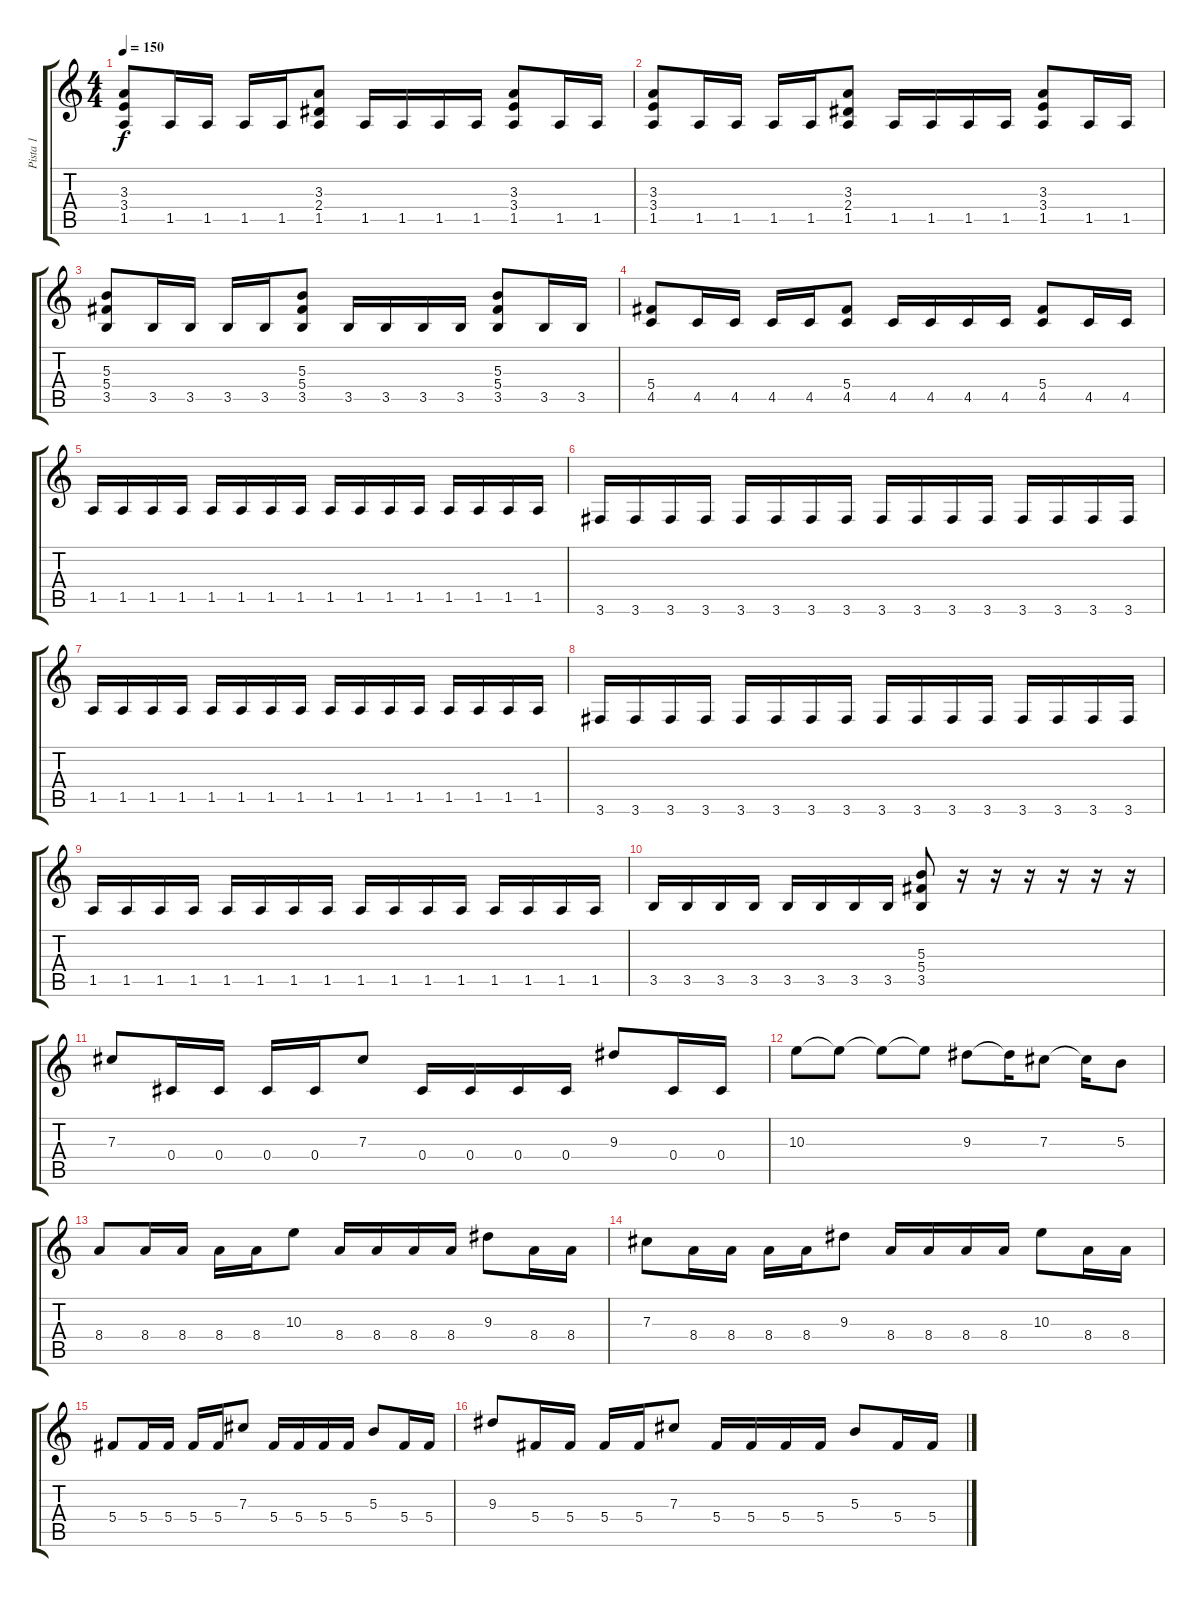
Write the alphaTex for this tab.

\track ("Pista 1" "Pista 1") {instrument distortionguitar}
\staff {score tabs}
\tuning (Eb4 Bb3 Gb3 Db3 Ab2 Eb2) {hide}
\ts (4 4)
\tempo 150
\clef g2
\ks c
(3.3 3.4 1.5).8{dy f} 1.5.16 1.5.16 1.5.16 1.5.16 (3.3 2.4 1.5).8 1.5.16 1.5.16 1.5.16 1.5.16 (3.3 3.4 1.5).8 1.5.16 1.5.16 |
(3.3 3.4 1.5).8 1.5.16 1.5.16 1.5.16 1.5.16 (3.3 2.4 1.5).8 1.5.16 1.5.16 1.5.16 1.5.16 (3.3 3.4 1.5).8 1.5.16 1.5.16 |
(5.3 5.4 3.5).8 3.5.16 3.5.16 3.5.16 3.5.16 (5.3 5.4 3.5).8 3.5.16 3.5.16 3.5.16 3.5.16 (5.3 5.4 3.5).8 3.5.16 3.5.16 |
(5.4 4.5).8 4.5.16 4.5.16 4.5.16 4.5.16 (5.4 4.5).8 4.5.16 4.5.16 4.5.16 4.5.16 (5.4 4.5).8 4.5.16 4.5.16 |
1.5.16 1.5.16 1.5.16 1.5.16 1.5.16 1.5.16 1.5.16 1.5.16 1.5.16 1.5.16 1.5.16 1.5.16 1.5.16 1.5.16 1.5.16 1.5.16 |
3.6.16 3.6.16 3.6.16 3.6.16 3.6.16 3.6.16 3.6.16 3.6.16 3.6.16 3.6.16 3.6.16 3.6.16 3.6.16 3.6.16 3.6.16 3.6.16 |
1.5.16 1.5.16 1.5.16 1.5.16 1.5.16 1.5.16 1.5.16 1.5.16 1.5.16 1.5.16 1.5.16 1.5.16 1.5.16 1.5.16 1.5.16 1.5.16 |
3.6.16 3.6.16 3.6.16 3.6.16 3.6.16 3.6.16 3.6.16 3.6.16 3.6.16 3.6.16 3.6.16 3.6.16 3.6.16 3.6.16 3.6.16 3.6.16 |
1.5.16 1.5.16 1.5.16 1.5.16 1.5.16 1.5.16 1.5.16 1.5.16 1.5.16 1.5.16 1.5.16 1.5.16 1.5.16 1.5.16 1.5.16 1.5.16 |
3.5.16 3.5.16 3.5.16 3.5.16 3.5.16 3.5.16 3.5.16 3.5.16 (5.3 5.4 3.5).8 r.16 r.16 r.16 r.16 r.16 r.16 |
7.3.8 0.4.16 0.4.16 0.4.16 0.4.16 7.3.8 0.4.16 0.4.16 0.4.16 0.4.16 9.3.8 0.4.16 0.4.16 |
10.3.8 10.3{t}.8 10.3{t}.8 10.3{t}.8 9.3.8 9.3{t}.16 7.3.8 7.3{t}.16 5.3.8 |
8.4.8 8.4.16 8.4.16 8.4.16 8.4.16 10.3.8 8.4.16 8.4.16 8.4.16 8.4.16 9.3.8 8.4.16 8.4.16 |
7.3.8 8.4.16 8.4.16 8.4.16 8.4.16 9.3.8 8.4.16 8.4.16 8.4.16 8.4.16 10.3.8 8.4.16 8.4.16 |
5.4.8 5.4.16 5.4.16 5.4.16 5.4.16 7.3.8 5.4.16 5.4.16 5.4.16 5.4.16 5.3.8 5.4.16 5.4.16 |
9.3.8 5.4.16 5.4.16 5.4.16 5.4.16 7.3.8 5.4.16 5.4.16 5.4.16 5.4.16 5.3.8 5.4.16 5.4.16
